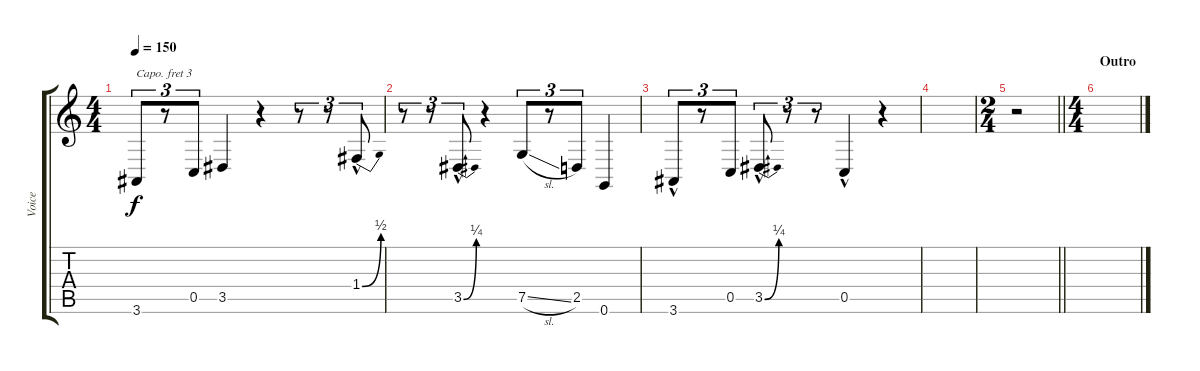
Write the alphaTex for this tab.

\track ("Voice" "Voice") {instrument clarinet}
\staff {score tabs}
\capo 3
\tuning (E4 B3 G3 D3 A2 E2) {hide}
\ts (4 4)
\tempo 150
\clef g2
\ks c
3.6.8{tu (3 2) dy f} r.8{tu (3 2)} 0.5.8{tu (3 2)} 3.5.4 r.4 r.8{tu (3 2)} r.8{tu (3 2)} 1.4{be (bend 0 0 60 2) hac}.8{tu (3 2)} |
r.8{tu (3 2)} r.8{tu (3 2)} 3.5{be (bend 0 0 60 1) hac}.8{tu (3 2)} r.4 7.5{sl}.8{tu (3 2)} r.8{tu (3 2)} 2.5.8{tu (3 2)} 0.6.4 |
3.6{hac}.8{tu (3 2)} r.8{tu (3 2)} 0.5.8{tu (3 2)} 3.5{be (bend 0 0 60 1) hac}.8{tu (3 2)} r.8{tu (3 2)} r.8{tu (3 2)} 0.5{hac}.4 r.4 |
|
\ts (2 4)
\barLineRight lightlight
r.2 |
\ts (4 4)
\section ("" "Outro")
